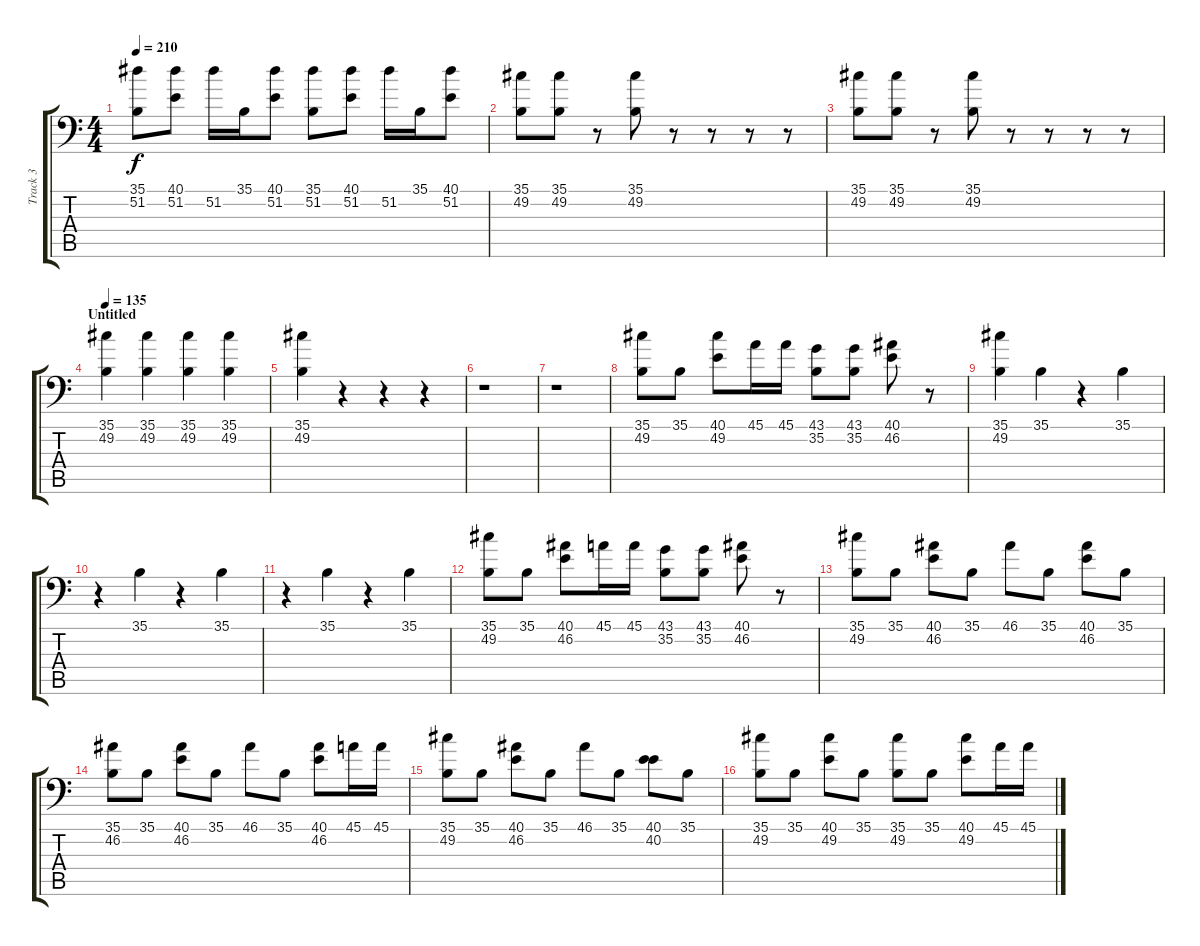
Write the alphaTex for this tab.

\track ("Track 3" "Track 3") {instrument acousticgrandpiano}
\staff {score tabs}
\tuning (C-1 C-1 C-1 C-1 C-1 C-1) {hide}
\ts (4 4)
\tempo 210
\clef f4
\ks c
(35.1 51.2).8{dy f} (40.1 51.2).8 51.2.16 35.1.16 (40.1 51.2).8 (35.1 51.2).8 (40.1 51.2).8 51.2.16 35.1.16 (40.1 51.2).8 |
(35.1 49.2).8 (35.1 49.2).8 r.8 (35.1 49.2).8 r.8 r.8 r.8 r.8 |
(35.1 49.2).8 (35.1 49.2).8 r.8 (35.1 49.2).8 r.8 r.8 r.8 r.8 |
\section ("" "Untitled")
\tempo 135
(35.1 49.2).4 (35.1 49.2).4 (35.1 49.2).4 (35.1 49.2).4 |
(35.1 49.2).4 r.4 r.4 r.4 |
r.1 |
r.1 |
(35.1 49.2).8 35.1.8 (40.1 49.2).8 45.1.16 45.1.16 (43.1 35.2).8 (43.1 35.2).8 (40.1 46.2).8 r.8 |
(35.1 49.2).4 35.1.4 r.4 35.1.4 |
r.4 35.1.4 r.4 35.1.4 |
r.4 35.1.4 r.4 35.1.4 |
(35.1 49.2).8 35.1.8 (40.1 46.2).8 45.1.16 45.1.16 (43.1 35.2).8 (43.1 35.2).8 (40.1 46.2).8 r.8 |
(35.1 49.2).8 35.1.8 (40.1 46.2).8 35.1.8 46.1.8 35.1.8 (40.1 46.2).8 35.1.8 |
(35.1 46.2).8 35.1.8 (40.1 46.2).8 35.1.8 46.1.8 35.1.8 (40.1 46.2).8 45.1.16 45.1.16 |
(35.1 49.2).8 35.1.8 (40.1 46.2).8 35.1.8 46.1.8 35.1.8 (40.1 40.2).8 35.1.8 |
(35.1 49.2).8 35.1.8 (40.1 49.2).8 35.1.8 (35.1 49.2).8 35.1.8 (40.1 49.2).8 45.1.16 45.1.16
